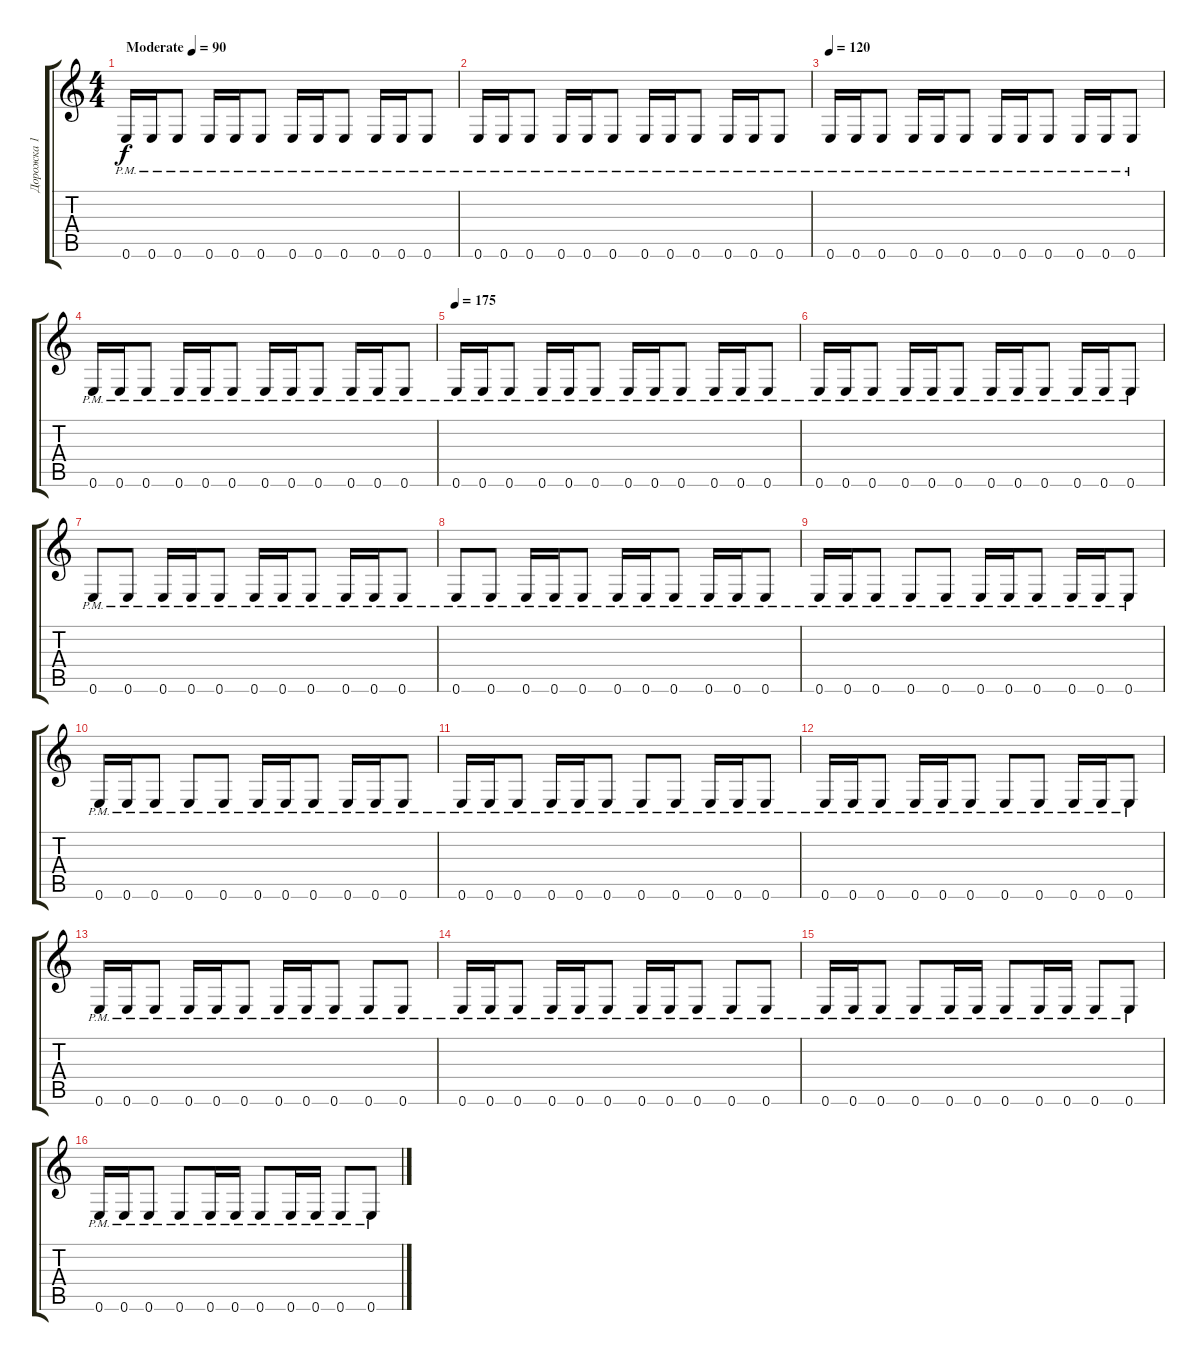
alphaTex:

\track ("Дорожка 1" "Дорожка 1") {instrument distortionguitar}
\staff {score tabs}
\tuning (E4 B3 G3 D3 A2 E2) {hide}
\ts (4 4)
\tempo (90 "Moderate")
\clef g2
\ks c
0.6{pm}.16{dy f instrument distortionguitar} 0.6{pm}.16 0.6{pm}.8 0.6{pm}.16 0.6{pm}.16 0.6{pm}.8 0.6{pm}.16 0.6{pm}.16 0.6{pm}.8 0.6{pm}.16 0.6{pm}.16 0.6{pm}.8 |
0.6{pm}.16 0.6{pm}.16 0.6{pm}.8 0.6{pm}.16 0.6{pm}.16 0.6{pm}.8 0.6{pm}.16 0.6{pm}.16 0.6{pm}.8 0.6{pm}.16 0.6{pm}.16 0.6{pm}.8 |
\tempo 120
0.6{pm}.16 0.6{pm}.16 0.6{pm}.8 0.6{pm}.16 0.6{pm}.16 0.6{pm}.8 0.6{pm}.16 0.6{pm}.16 0.6{pm}.8 0.6{pm}.16 0.6{pm}.16 0.6{pm}.8 |
0.6{pm}.16 0.6{pm}.16 0.6{pm}.8 0.6{pm}.16 0.6{pm}.16 0.6{pm}.8 0.6{pm}.16 0.6{pm}.16 0.6{pm}.8 0.6{pm}.16 0.6{pm}.16 0.6{pm}.8 |
\tempo 175
0.6{pm}.16 0.6{pm}.16 0.6{pm}.8 0.6{pm}.16 0.6{pm}.16 0.6{pm}.8 0.6{pm}.16 0.6{pm}.16 0.6{pm}.8 0.6{pm}.16 0.6{pm}.16 0.6{pm}.8 |
0.6{pm}.16 0.6{pm}.16 0.6{pm}.8 0.6{pm}.16 0.6{pm}.16 0.6{pm}.8 0.6{pm}.16 0.6{pm}.16 0.6{pm}.8 0.6{pm}.16 0.6{pm}.16 0.6{pm}.8 |
0.6{pm}.8 0.6{pm}.8 0.6{pm}.16 0.6{pm}.16 0.6{pm}.8 0.6{pm}.16 0.6{pm}.16 0.6{pm}.8 0.6{pm}.16 0.6{pm}.16 0.6{pm}.8 |
0.6{pm}.8 0.6{pm}.8 0.6{pm}.16 0.6{pm}.16 0.6{pm}.8 0.6{pm}.16 0.6{pm}.16 0.6{pm}.8 0.6{pm}.16 0.6{pm}.16 0.6{pm}.8 |
0.6{pm}.16 0.6{pm}.16 0.6{pm}.8 0.6{pm}.8 0.6{pm}.8 0.6{pm}.16 0.6{pm}.16 0.6{pm}.8 0.6{pm}.16 0.6{pm}.16 0.6{pm}.8 |
0.6{pm}.16 0.6{pm}.16 0.6{pm}.8 0.6{pm}.8 0.6{pm}.8 0.6{pm}.16 0.6{pm}.16 0.6{pm}.8 0.6{pm}.16 0.6{pm}.16 0.6{pm}.8 |
0.6{pm}.16 0.6{pm}.16 0.6{pm}.8 0.6{pm}.16 0.6{pm}.16 0.6{pm}.8 0.6{pm}.8 0.6{pm}.8 0.6{pm}.16 0.6{pm}.16 0.6{pm}.8 |
0.6{pm}.16 0.6{pm}.16 0.6{pm}.8 0.6{pm}.16 0.6{pm}.16 0.6{pm}.8 0.6{pm}.8 0.6{pm}.8 0.6{pm}.16 0.6{pm}.16 0.6{pm}.8 |
0.6{pm}.16 0.6{pm}.16 0.6{pm}.8 0.6{pm}.16 0.6{pm}.16 0.6{pm}.8 0.6{pm}.16 0.6{pm}.16 0.6{pm}.8 0.6{pm}.8 0.6{pm}.8 |
0.6{pm}.16 0.6{pm}.16 0.6{pm}.8 0.6{pm}.16 0.6{pm}.16 0.6{pm}.8 0.6{pm}.16 0.6{pm}.16 0.6{pm}.8 0.6{pm}.8 0.6{pm}.8 |
0.6{pm}.16 0.6{pm}.16 0.6{pm}.8 0.6{pm}.8 0.6{pm}.16 0.6{pm}.16 0.6{pm}.8 0.6{pm}.16 0.6{pm}.16 0.6{pm}.8 0.6{pm}.8 |
0.6{pm}.16 0.6{pm}.16 0.6{pm}.8 0.6{pm}.8 0.6{pm}.16 0.6{pm}.16 0.6{pm}.8 0.6{pm}.16 0.6{pm}.16 0.6{pm}.8 0.6{pm}.8
